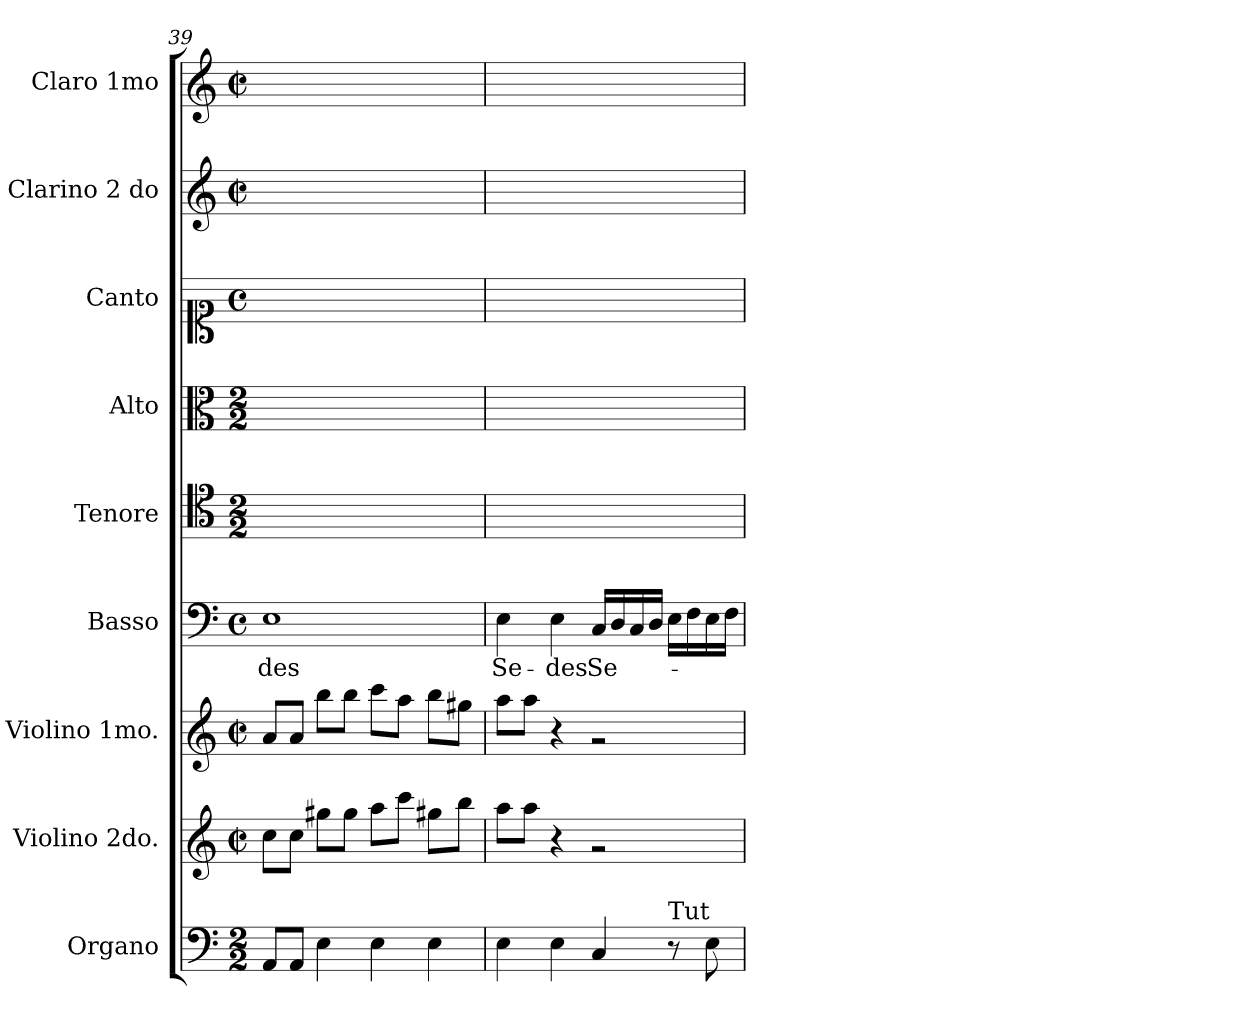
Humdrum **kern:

**kern	**kern	**kern	**kern	**text	**kern	**kern	**kern	**kern	**kern
*part9	*part8	*part7	*part6	*part6	*part5	*part4	*part3	*part2	*part1
*staff9	*staff8	*staff7	*staff6	*staff6	*staff5	*staff4	*staff3	*staff2	*staff1
*I"Organo	*I"Violino 2do.	*I"Violino 1mo.	*I"Basso	*	*I"Tenore	*I"Alto	*I"Canto	*I"Clarino 2 do	*I"Claro 1mo
*I'org	*I'vl 2	*I'vl 1	*I'B	*	*I'T	*I'A	*	*I'clno 2	*
*clefF4	*clefG2	*clefG2	*clefF4	*	*clefC4	*clefC3	*clefC1	*clefG2	*clefG2
*k[]	*k[]	*k[]	*k[]	*	*k[]	*k[]	*k[]	*k[]	*k[]
*M2/2	*M2/2	*M2/2	*M2/2	*	*M2/2	*M2/2	*M2/2	*M2/2	*M2/2
*	*met(c|)	*met(c|)	*met(c)	*	*	*	*met(c)	*met(c|)	*met(c|)
=39	=39	=39	=39	=39	=39	=39	=39	=39	=39
8AA/L	8cc\L	8a/L	1E	-des	1ryy	1ryy	1ryy	1ryy	1ryy
8AA/J	8cc\J	8a/J	.	.	.	.	.	.	.
4E\	8gg#X\L	8bb\L	.	.	.	.	.	.	.
.	8gg#\J	8bb\J	.	.	.	.	.	.	.
4E\	8aa\L	8ccc\L	.	.	.	.	.	.	.
.	8ccc\J	8aa\J	.	.	.	.	.	.	.
4E\	8gg#X\L	8bb\L	.	.	.	.	.	.	.
.	8bb\J	8gg#X\J	.	.	.	.	.	.	.
=40	=40	=40	=40	=40	=40	=40	=40	=40	=40
!	!	!	!	!LO:LY:i	!	!	!	!	!
4E\	8aa\L	8aa\L	4E\	Se-	1ryy	1ryy	1ryy	1ryy	1ryy
.	8aa\J	8aa\J	.	.	.	.	.	.	.
!	!	!	!	!LO:LY:i	!	!	!	!	!
4E\	4r	4r	4E\	-des	.	.	.	.	.
4C/	2rg	2rg	16C/LL	Se-	.	.	.	.	.
.	.	.	16D/	.	.	.	.	.	.
.	.	.	16C/	.	.	.	.	.	.
.	.	.	16D/JJ	.	.	.	.	.	.
!LO:TX:a:t=Tut	!	!	!	!	!	!	!	!	!
8r	.	.	16E\LL	.	.	.	.	.	.
.	.	.	16F\	.	.	.	.	.	.
8E\	.	.	16E\	.	.	.	.	.	.
.	.	.	16F\JJ	.	.	.	.	.	.
=	=	=	=	=	=	=	=	=	=
*-	*-	*-	*-	*-	*-	*-	*-	*-	*-
